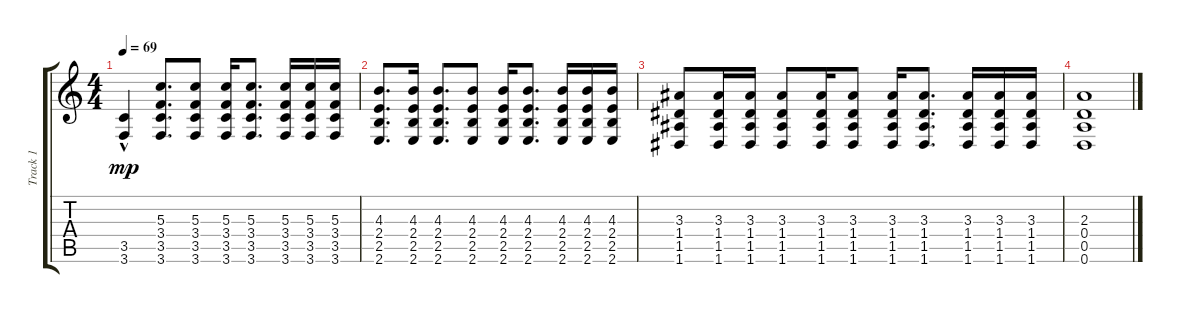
\track ("Track 1" "Track 1") {instrument electricguitarclean}
\staff {score tabs}
\tuning (E4 B3 G3 D3 A2 D2) {hide}
\ts (4 4)
\tempo 69
\clef g2
\ks c
(3.5{hac} 3.6{hac}).4{dy mp} (5.3 3.4 3.5 3.6).8{d} (5.3 3.4 3.5 3.6).8 (5.3 3.4 3.5 3.6).16 (5.3 3.4 3.5 3.6).8{d} (5.3 3.4 3.5 3.6).16 (5.3 3.4 3.5 3.6).16 (5.3 3.4 3.5 3.6).16 |
(4.3 2.4 2.5 2.6).8{d} (4.3 2.4 2.5 2.6).16 (4.3 2.4 2.5 2.6).8{d} (4.3 2.4 2.5 2.6).8 (4.3 2.4 2.5 2.6).16 (4.3 2.4 2.5 2.6).8{d} (4.3 2.4 2.5 2.6).16 (4.3 2.4 2.5 2.6).16 (4.3 2.4 2.5 2.6).16 |
(3.3 1.4 1.5 1.6).8 (3.3 1.4 1.5 1.6).16 (3.3 1.4 1.5 1.6).16 (3.3 1.4 1.5 1.6).8 (3.3 1.4 1.5 1.6).16 (3.3 1.4 1.5 1.6).8 (3.3 1.4 1.5 1.6).16 (3.3 1.4 1.5 1.6).8{d} (3.3 1.4 1.5 1.6).16 (3.3 1.4 1.5 1.6).16 (3.3 1.4 1.5 1.6).16 |
(2.3 0.4 0.5 0.6).1
